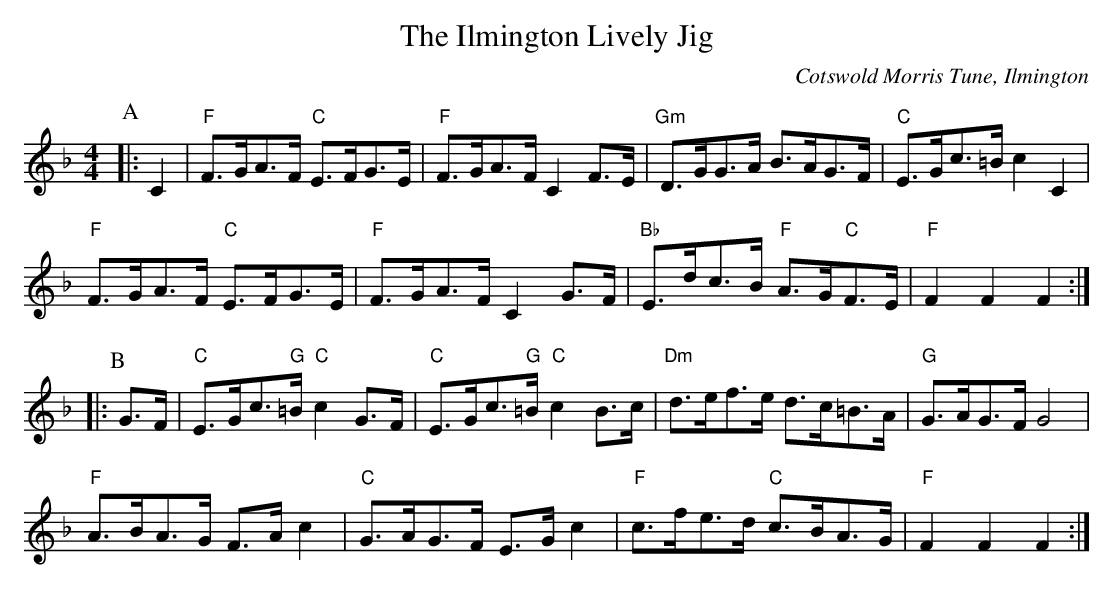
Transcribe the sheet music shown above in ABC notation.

X:1
T:Ilmington Lively Jig, The
M:4/4
O:Cotswold Morris Tune, Ilmington
K:F
P:A
|:C2|\
"F"F>GA>F "C"E>FG>E | "F"F>GA>F C2 F>E | "Gm"D>GG>A B>AG>F | "C"E>Gc>=B c2 C2|
"F"F>GA>F "C"E>FG>E | "F"F>GA>F C2 G>F | "Bb"E>dc>B "F"A>G"C"F>E | "F"F2 F2 F2 ::
P:B
G>F|\
"C"E>Gc>"G"=B "C"c2 G>F|"C"E>Gc>"G"=B "C"c2 B>c|"Dm"d>ef>e d>c=B>A|"G"G>AG>F G4 |
"F"A>BA>G F>A c2|"C" G>AG>F E>G c2|"F"c>fe>d "C"c>BA>G |"F" F2 F2 F2 :|
